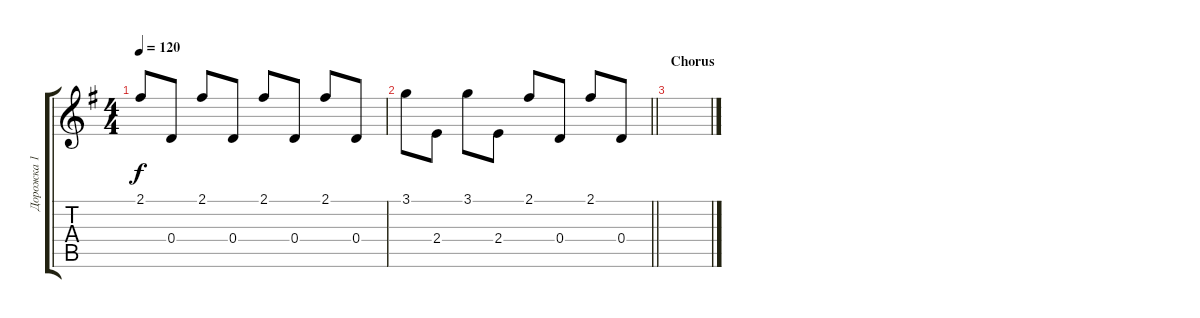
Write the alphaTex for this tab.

\track ("Дорожка 1" "Дорожка 1") {instrument electricguitarclean}
\staff {score tabs}
\tuning (E4 B3 G3 D3 A2 E2) {hide}
\ts (4 4)
\tempo 120
\clef g2
\ks g
2.1.8{dy f} 0.4.8 2.1.8 0.4.8 2.1.8 0.4.8 2.1.8 0.4.8 |
\barLineRight lightlight
3.1.8 2.4.8 3.1.8 2.4.8 2.1.8 0.4.8 2.1.8 0.4.8 |
\section ("" "Chorus")
